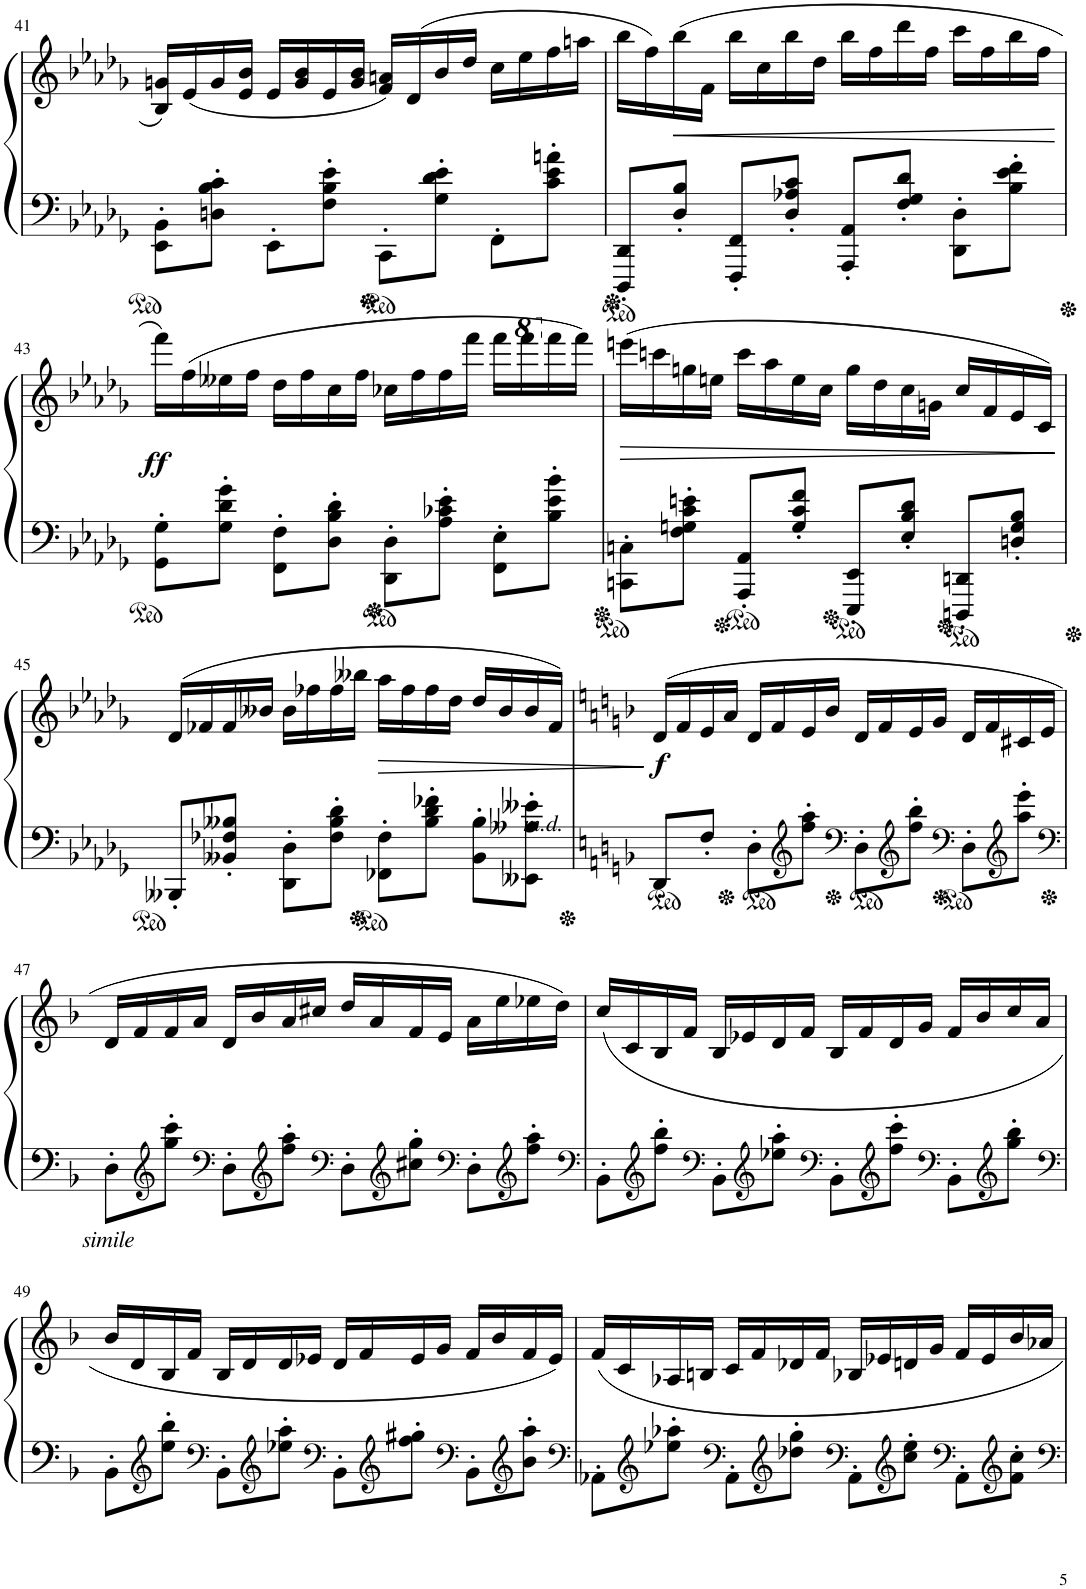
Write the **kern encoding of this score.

**kern	**kern	**dynam
*part1	*part1	*part1
*staff2	*staff1	*staff1/2
*I"Piano	*	*
*I'Pno	*	*
!!LO:PB:g=z
*clefF4	*clefG2	*
*k[b-e-a-d-g-]	*k[b-e-a-d-g-]	*
*M4/4	*M4/4	*
=41	=41	=41
8EE-\' 8BB-\'L	16B-/ 16gn/LL	.
.	(16e-/	.
8Dn\' 8B-\' 8c\'J	16g/	.
.	16e-/ 16b-/JJ	.
8EE-'\L	16e-/LL	.
.	16g/ 16b-/	.
8F\' 8B-\' 8e-\'J	16e-/	.
.	16g/ 16b-/JJ	.
8CC'\L	16f/ 16an/LL)	.
.	(16d-/	.
8G-\' 8d-\' 8e-\'J	16b-/	.
.	16dd-/JJ	.
8FF'\L	16cc\LL	.
.	16ee-\	.
8c\' 8e-\' 8an\'J	16ff\	.
.	16aan\JJ	.
=42	=42	=42
8DDD-/' 8DD-/'L	16bb-\LL	.
.	16ff\)	.
!	!	!LO:HP:b
8D-/' 8B-/'J	(16bb-\	<
.	16f\JJ	.
8FFF/' 8FF/'L	16bb-\LL	.
.	16cc\	.
8D-/' 8A-X/' 8c/'J	16bb-\	.
.	16dd-\JJ	.
8AAA-/' 8AA-/'L	16bb-\LL	.
.	16ff\	.
8F/' 8G-/' 8d-/'J	16ddd-\	.
.	16ff\JJ	.
8DD-\' 8D-\'L	16ccc\LL	.
.	16ff\	.
8B-\' 8e-\' 8f\'J	16bb-\	.
.	16ff\JJ	.
.	.	[
!!LO:LB:g=z
=43	=43	=43
!	!	!LO:DY:b
8GG-\' 8G-\'L	16fff\LL)	ff
.	(16ff\	.
8G-\' 8d-\' 8g-\'J	16ee--X\	.
.	16ff\JJ	.
8FF\' 8F\'L	16dd-\LL	.
.	16ff\	.
8D-\' 8B-\' 8d-\'J	16cc\	.
.	16ff\JJ	.
8DD-\' 8D-\'L	16cc-X\LL	.
.	16ff\	.
8A-\' 8c-X\' 8e-\'J	16ff\	.
.	16fff\JJ	.
8FF\' 8E-\'L	16fff\LL	.
*	*8va	*
.	16ffff\	.
*	*X8va	*
8B-\' 8e-\' 8b-\'J	16fff\	.
.	16fff\JJ)	.
=44	=44	=44
!	!	!LO:HP:b
8CCn\' 8Cn\'L	(16eeen\LL	>
.	16cccn\	.
8F\' 8Gn\' 8c\' 8en\'J	16ggn\	.
.	16een\JJ	.
8AAA-/' 8AA-/'L	16ccc\LL	.
.	16aa-\	.
8G/' 8c/' 8f/'J	16ee\	.
.	16cc\JJ	.
8EEE-/' 8EE-/'L	16gg\LL	.
.	16dd-\	.
8E-/' 8B-/' 8d-/'J	16cc\	.
.	16gn\JJ	.
8DDDn/' 8DDn/'L	16cc/LL	.
.	16f/	.
8Dn/' 8G/' 8B-/'J	16e-/	.
.	16c/JJ)	.
.	.	]
!!LO:LB:g=z
=45	=45	=45
8BBB--X'/L	(16d-/LL	.
.	16f-X/	.
8BB--X/' 8F-X/' 8B--X/'J	16f-/	.
.	16b--X/JJ	.
8DD-\' 8D-\'L	16b--\LL	.
.	16ff-X\	.
8F-\' 8B--\' 8d-\'J	16ff-\	.
.	16bb--X\JJ	.
!	!	!LO:HP:b
8FF-X\' 8F-\'L	16aa-\LL	>
.	16ff-\	.
8B--\' 8d-\' 8f-X\'J	16ff-\	.
.	16dd-\JJ	.
8BB--\' 8B--\'L	16dd-/LL	.
.	16b--/	.
!LO:TX:b:i:t=m.d.	!	!
8EE--X\' 8A--X\' 8e--X\'J	16b--/	.
.	16f-/JJ)	.
.	.	]
=46	=46	=46
*k[b-]	*k[b-]	*
!	!	!LO:DY:b
8DD'/L	(16d/LL	f
.	16f/	.
8F'/J	16e/	.
.	16a/JJ	.
8D'\L	16d/LL	.
.	16f/	.
*clefG2	*	*
8ff\' 8aa\'J	16e/	.
.	16b-/JJ	.
*clefF4	*	*
8D'\L	16d/LL	.
.	16f/	.
*clefG2	*	*
8ff\' 8bb-\'J	16e/	.
.	16g/JJ	.
*clefF4	*	*
8D'\L	16d/LL	.
.	16f/	.
*clefG2	*	*
8aa\' 8eee\'J	16c#X/	.
.	16e/JJ	.
!!LO:LB:g=z
=47	=47	=47
*clefF4	*	*
!LO:TX:b:i:t=simile	!	!
8D'\L	16d/LL	.
.	16f/	.
*clefG2	*	*
8gg\' 8ccc\'J	16f/	.
.	16a/JJ	.
*clefF4	*	*
8D'\L	16d/LL	.
.	16b-/	.
*clefG2	*	*
8ff\' 8aa\'J	16a/	.
.	16cc#X/JJ	.
*clefF4	*	*
8D'\L	16dd/LL	.
.	16a/	.
*clefG2	*	*
8cc#X\' 8gg\'J	16f/	.
.	16e/JJ	.
*clefF4	*	*
8D'\L	16a\LL	.
.	16ee\	.
*clefG2	*	*
8ff\' 8aa\'J	16ee-X\	.
.	16dd\JJ)	.
=48	=48	=48
*clefF4	*	*
8BB-'\L	(16cc/LL	.
.	16c/	.
*clefG2	*	*
8ff\' 8bb-\'J	16B-/	.
.	16f/JJ	.
*clefF4	*	*
8BB-'\L	16B-/LL	.
.	16e-X/	.
*clefG2	*	*
8ee-X\' 8aa\'J	16d/	.
.	16f/JJ	.
*clefF4	*	*
8BB-'\L	16B-/LL	.
.	16f/	.
*clefG2	*	*
8ff\' 8ccc\'J	16d/	.
.	16g/JJ	.
*clefF4	*	*
8BB-'\L	16f/LL	.
.	16b-/	.
*clefG2	*	*
8gg\' 8bb-\'J	16cc/	.
.	16a/JJ	.
!!LO:LB:g=z
=49	=49	=49
*clefF4	*	*
8BB-'\L	16b-/LL	.
.	16d/	.
*clefG2	*	*
8ee\' 8bb-\'J	16B-/	.
.	16f/JJ	.
*clefF4	*	*
8BB-'\L	16B-/LL	.
.	16d/	.
*clefG2	*	*
8ee-X\' 8aa\'J	16d/	.
.	16e-X/JJ	.
*clefF4	*	*
8BB-'\L	16d/LL	.
.	16f/	.
*clefG2	*	*
8ff\' 8gg#X\'J	16e-/	.
.	16g/JJ	.
*clefF4	*	*
8BB-'\L	16f/LL	.
.	16b-/	.
*clefG2	*	*
8b-\' 8aa\'J	16f/	.
.	16e-/JJ)	.
=50	=50	=50
*clefF4	*	*
8AA-X'\L	16f/LL	.
.	16c/	.
*clefG2	*	*
8ee-X\' 8aa-X\'J	16A-X/	.
.	16Bn/JJ	.
*clefF4	*	*
8AA-'\L	16c/LL	.
.	16f/	.
*clefG2	*	*
8dd-X\' 8gg\'J	16d-X/	.
.	16f/JJ	.
*clefF4	*	*
8AA-'\L	16B-X/LL	.
.	16e-X/	.
*clefG2	*	*
8cc\' 8ee-\'J	16dn/	.
.	16g/JJ	.
*clefF4	*	*
8AA-'\L	16f/LL	.
.	16e-/	.
*clefG2	*	*
8f\' 8cc\'J	16b-/	.
.	16a-X/JJ	.
=	=	=
*-	*-	*-
